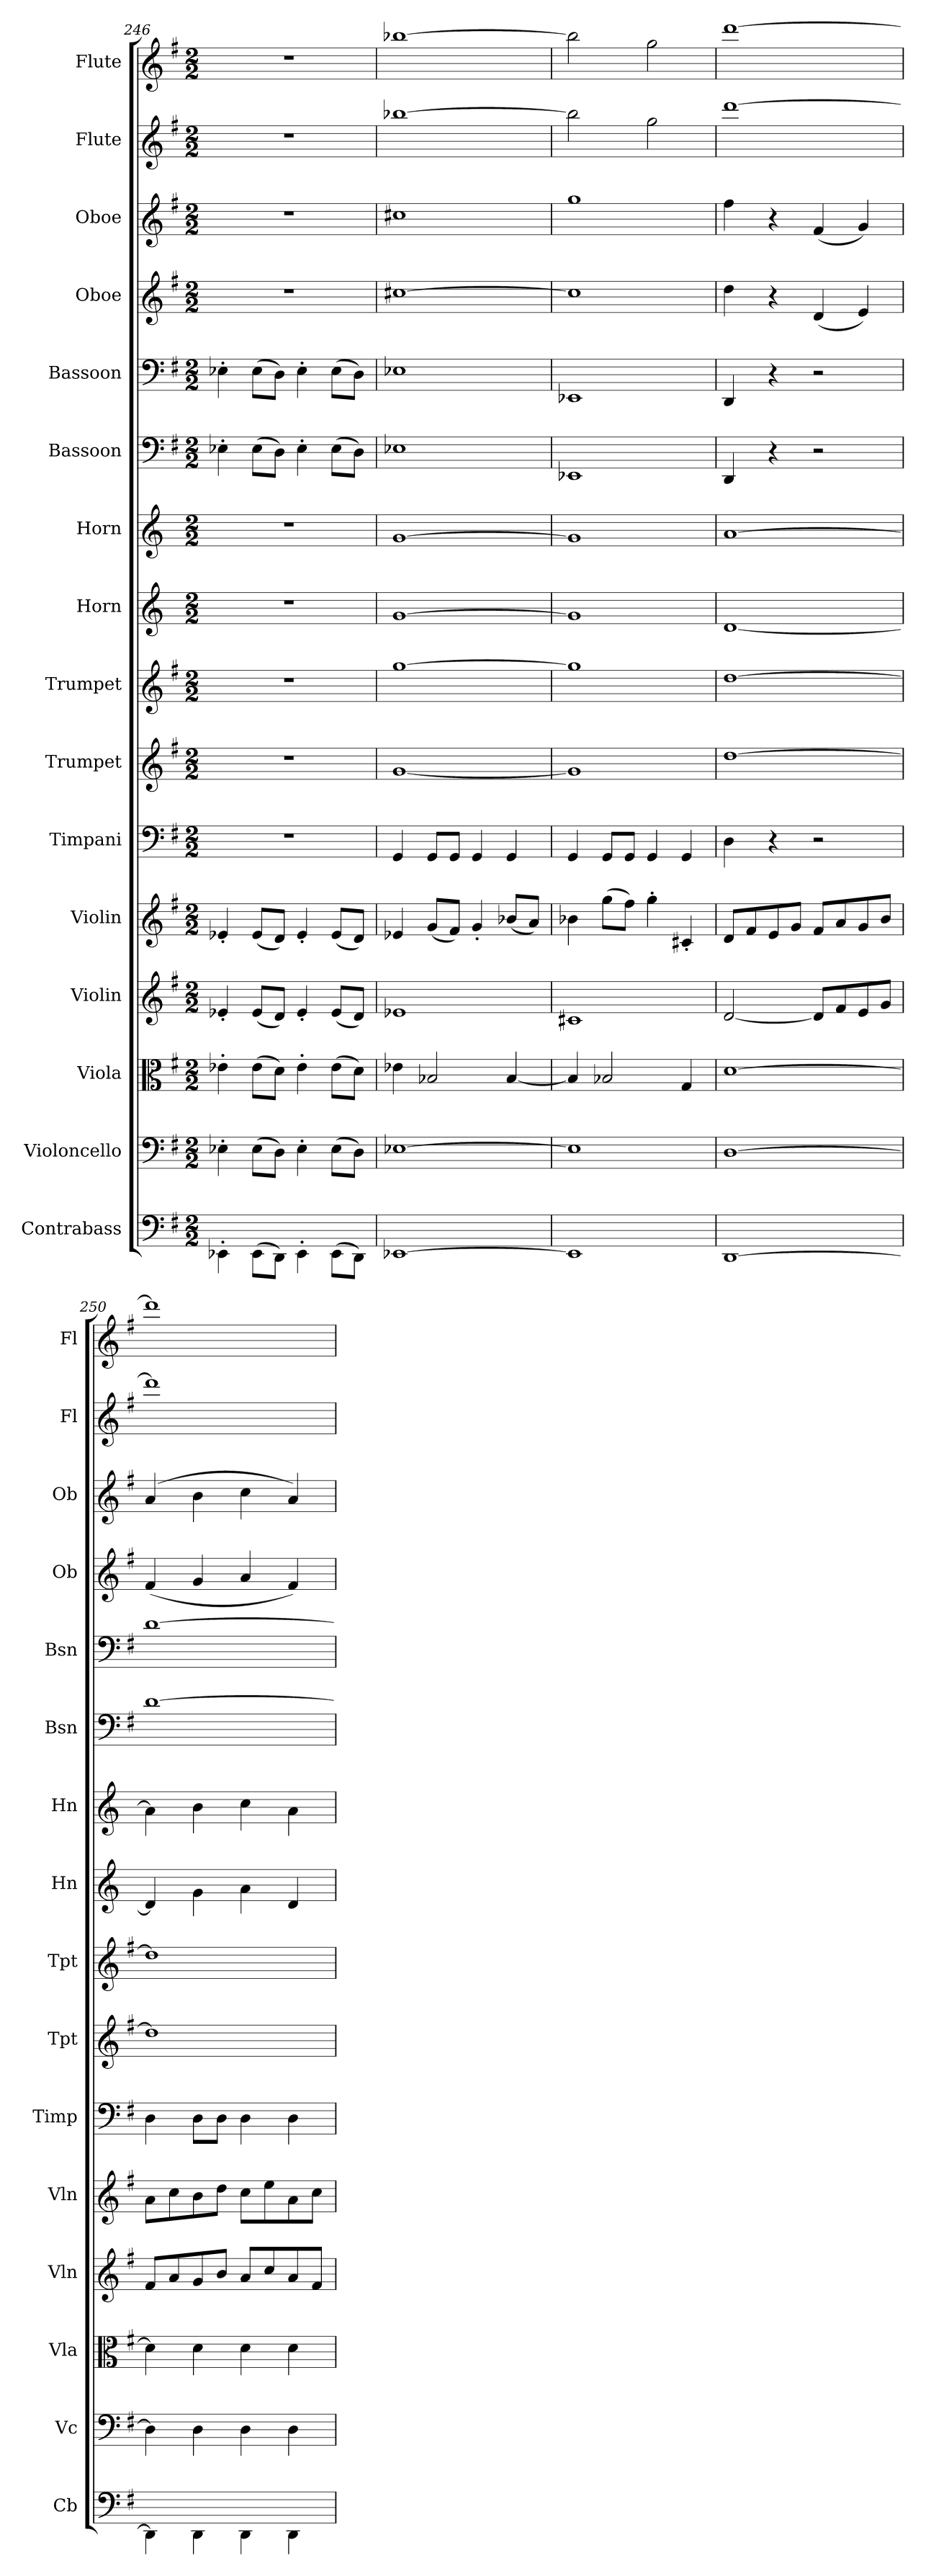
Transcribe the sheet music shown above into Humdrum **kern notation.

**kern	**kern	**kern	**kern	**kern	**kern	**kern	**kern	**kern	**kern	**kern	**kern	**kern	**kern	**kern	**kern
*part16	*part15	*part14	*part13	*part12	*part11	*part10	*part9	*part8	*part7	*part6	*part5	*part4	*part3	*part2	*part1
*staff16	*staff15	*staff14	*staff13	*staff12	*staff11	*staff10	*staff9	*staff8	*staff7	*staff6	*staff5	*staff4	*staff3	*staff2	*staff1
*I"Contrabass	*I"Violoncello	*I"Viola	*I"Violin	*I"Violin	*I"Timpani	*I"Trumpet	*I"Trumpet	*I"Horn	*I"Horn	*I"Bassoon	*I"Bassoon	*I"Oboe	*I"Oboe	*I"Flute	*I"Flute
*I'Cb	*I'Vc	*I'Vla	*I'Vln	*I'Vln	*I'Timp	*I'Tpt	*I'Tpt	*I'Hn	*I'Hn	*I'Bsn	*I'Bsn	*I'Ob	*I'Ob	*I'Fl	*I'Fl
*clefF4	*clefF4	*clefC3	*clefG2	*clefG2	*	*clefG2	*clefG2	*clefG2	*clefG2	*clefF4	*clefF4	*clefG2	*clefG2	*clefG2	*clefG2
*k[f#]	*k[f#]	*k[f#]	*k[f#]	*k[f#]	*k[f#]	*k[f#]	*k[f#]	*k[]	*k[]	*k[f#]	*k[f#]	*k[f#]	*k[f#]	*k[f#]	*k[f#]
*M2/2	*M2/2	*M2/2	*M2/2	*M2/2	*M2/2	*M2/2	*M2/2	*M2/2	*M2/2	*M2/2	*M2/2	*M2/2	*M2/2	*M2/2	*M2/2
=246	=246	=246	=246	=246	=246	=246	=246	=246	=246	=246	=246	=246	=246	=246	=246
4EE-X'"\	4E-X'\	4e-X'\	4e-X'/	4e-X'/	1r	1r	1r	1r	1r	4E-X'\	4E-X'\	1r	1r	1r	1r
(8EE-"\L	(8E-\L	(8e-\L	(8e-/L	(8e-/L	.	.	.	.	.	(8E-\L	(8E-\L	.	.	.	.
8DD"\J)	8D\J)	8d\J)	8d/J)	8d/J)	.	.	.	.	.	8D\J)	8D\J)	.	.	.	.
4EE-'"\	4E-'\	4e-'\	4e-'/	4e-'/	.	.	.	.	.	4E-'\	4E-'\	.	.	.	.
(8EE-"\L	(8E-\L	(8e-\L	(8e-/L	(8e-/L	.	.	.	.	.	(8E-\L	(8E-\L	.	.	.	.
8DD"\J)	8D\J)	8d\J)	8d/J)	8d/J)	.	.	.	.	.	8D\J)	8D\J)	.	.	.	.
=247	=247	=247	=247	=247	=247	=247	=247	=247	=247	=247	=247	=247	=247	=247	=247
[1EE-X"\	[1E-X\	4e-X\	1e-X/	4e-X/	4GG/	[1g/	[1gg\	[1g\	[1g\	1E-X\	1E-X\	[1cc#X\	1cc#X\	[1bb-X\	[1bb-X\
.	.	2B-X/	.	(8g/L	8GG/L	.	.	.	.	.	.	.	.	.	.
.	.	.	.	8f#/J)	8GG/J	.	.	.	.	.	.	.	.	.	.
.	.	.	.	4g'/	4GG/	.	.	.	.	.	.	.	.	.	.
.	.	[4B-/	.	(8b-X/L	4GG/	.	.	.	.	.	.	.	.	.	.
.	.	.	.	8a/J)	.	.	.	.	.	.	.	.	.	.	.
=248	=248	=248	=248	=248	=248	=248	=248	=248	=248	=248	=248	=248	=248	=248	=248
1EE-"\]	1E-\]	4B-/]	1c#X/	4b-X\	4GG/	1g/]	1gg\]	1g\]	1g\]	1EE-X/	1EE-X/	1cc#\]	1gg\	2bb-\]	2bb-\]
.	.	2B-X/	.	(8gg\L	8GG/L	.	.	.	.	.	.	.	.	.	.
.	.	.	.	8ff#\J)	8GG/J	.	.	.	.	.	.	.	.	.	.
.	.	.	.	4gg'\	4GG/	.	.	.	.	.	.	.	.	2gg\	2gg\
.	.	4G/	.	4c#X'/	4GG/	.	.	.	.	.	.	.	.	.	.
=249	=249	=249	=249	=249	=249	=249	=249	=249	=249	=249	=249	=249	=249	=249	=249
[1DD"\	[1D\	[1d\	[2d/	8d/L	4D\	[1dd\	[1dd\	[1d/	[1a\	4DD/	4DD/	4dd\	4ff#\	[1ddd\	[1ddd\
.	.	.	.	8f#/	.	.	.	.	.	.	.	.	.	.	.
.	.	.	.	8e/	4r	.	.	.	.	4r	4r	4r	4r	.	.
.	.	.	.	8g/J	.	.	.	.	.	.	.	.	.	.	.
.	.	.	8d/L]	8f#/L	2r	.	.	.	.	2r	2r	(4d/	(4f#/	.	.
.	.	.	8f#/	8a/	.	.	.	.	.	.	.	.	.	.	.
.	.	.	8e/	8g/	.	.	.	.	.	.	.	4e/)	4g/)	.	.
.	.	.	8g/J	8b/J	.	.	.	.	.	.	.	.	.	.	.
=250	=250	=250	=250	=250	=250	=250	=250	=250	=250	=250	=250	=250	=250	=250	=250
4DD"\]	4D\]	4d\]	8f#/L	8a\L	4D\	1dd\]	1dd\]	4d/]	4a\]	[1d\	[1d\	(4f#/	(4a/	1ddd\]	1ddd\]
.	.	.	8a/	8cc\	.	.	.	.	.	.	.	.	.	.	.
4DD"\	4D\	4d\	8g/	8b\	8D\L	.	.	4g\	4b\	.	.	4g/	4b\	.	.
.	.	.	8b/J	8dd\J	8D\J	.	.	.	.	.	.	.	.	.	.
4DD"\	4D\	4d\	8a/L	8cc\L	4D\	.	.	4a\	4cc\	.	.	4a/	4cc\	.	.
.	.	.	8cc/	8ee\	.	.	.	.	.	.	.	.	.	.	.
4DD"\	4D\	4d\	8a/	8a\	4D\	.	.	4d/	4a\	.	.	4f#/)	4a/)	.	.
.	.	.	8f#/J	8cc\J	.	.	.	.	.	.	.	.	.	.	.
=	=	=	=	=	=	=	=	=	=	=	=	=	=	=	=
*-	*-	*-	*-	*-	*-	*-	*-	*-	*-	*-	*-	*-	*-	*-	*-
